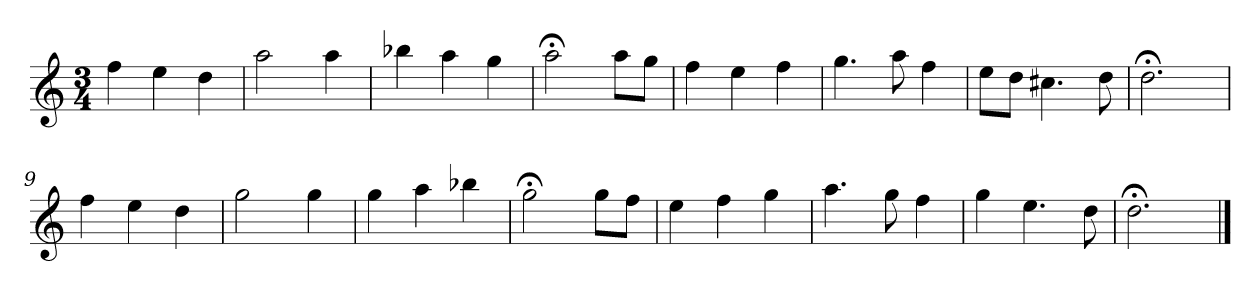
**kern
*part1
*staff1
*k[]
*D:dor
*M3/4
*MM120
=1
4ff
4ee
4dd
=2
2aa
4aa
=3
4bb-X
4aa
4gg
=4
2aa;<
8aaL
8ggJ
=5
4ff
4ee
4ff
=6
4.gg
8aa
4ff
=7
8eeL
8ddJ
4.cc#X
8dd
=8
2.dd;<
=9
4ff
4ee
4dd
=10
2gg
4gg
=11
4gg
4aa
4bb-X
=12
2gg;<
8ggL
8ffJ
=13
4ee
4ff
4gg
=14
4.aa
8gg
4ff
=15
4gg
4.ee
8dd
=16
2.dd;<
==
*-
